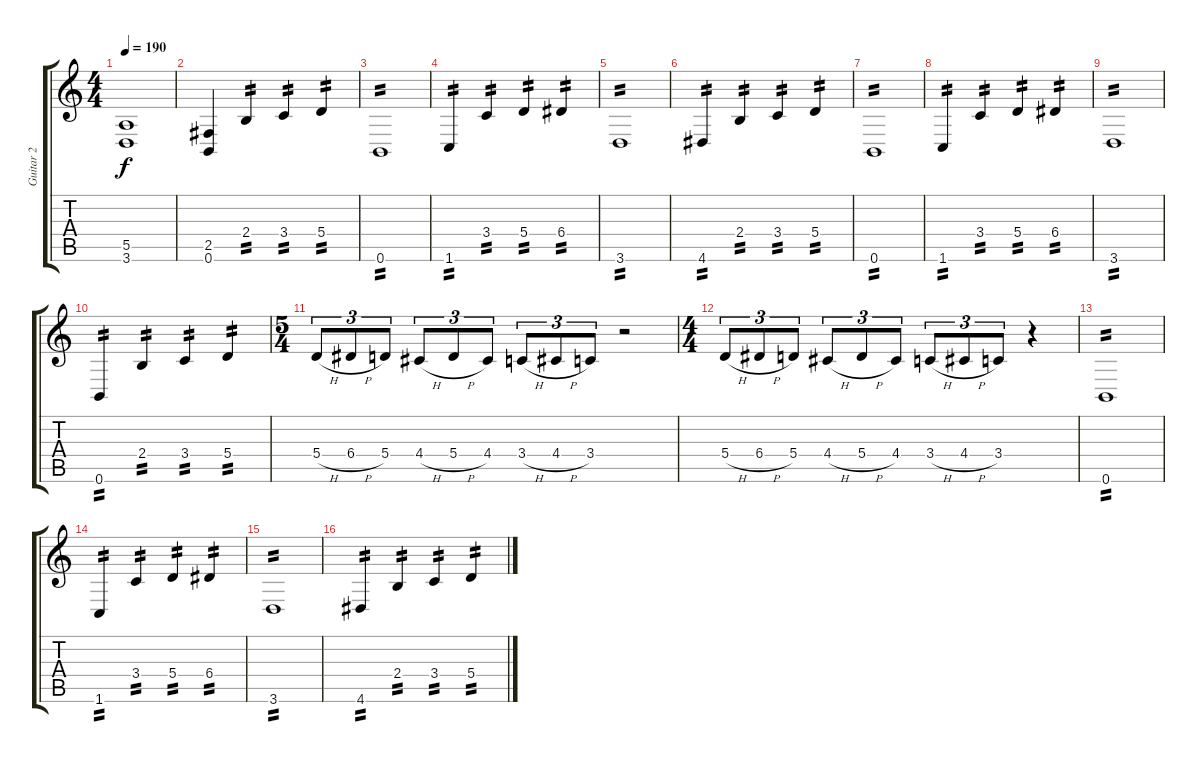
\track ("Guitar 2" "Guitar 2") {instrument distortionguitar}
\staff {score tabs}
\tuning (B3 Gb3 D3 A2 E2 B1) {hide}
\ts (4 4)
\tempo 190
\clef g2
\ks aminor
(5.5 3.6).1{dy f} |
(2.5 0.6).4 2.4.4{tp 2} 3.4.4{tp 2} 5.4.4{tp 2} |
0.6.1{tp 2} |
1.6.4{tp 2} 3.4.4{tp 2} 5.4.4{tp 2} 6.4.4{tp 2} |
3.6.1{tp 2} |
4.6.4{tp 2} 2.4.4{tp 2} 3.4.4{tp 2} 5.4.4{tp 2} |
0.6.1{tp 2} |
1.6.4{tp 2} 3.4.4{tp 2} 5.4.4{tp 2} 6.4.4{tp 2} |
3.6.1{tp 2} |
0.6.4{tp 2} 2.4.4{tp 2} 3.4.4{tp 2} 5.4.4{tp 2} |
\ts (5 4)
5.4{h}.8{tu (3 2)} 6.4{h}.8{tu (3 2)} 5.4.8{tu (3 2)} 4.4{h}.8{tu (3 2)} 5.4{h}.8{tu (3 2)} 4.4.8{tu (3 2)} 3.4{h}.8{tu (3 2)} 4.4{h}.8{tu (3 2)} 3.4.8{tu (3 2)} r.2 |
\ts (4 4)
5.4{h}.8{tu (3 2)} 6.4{h}.8{tu (3 2)} 5.4.8{tu (3 2)} 4.4{h}.8{tu (3 2)} 5.4{h}.8{tu (3 2)} 4.4.8{tu (3 2)} 3.4{h}.8{tu (3 2)} 4.4{h}.8{tu (3 2)} 3.4.8{tu (3 2)} r.4 |
0.6.1{tp 2} |
1.6.4{tp 2} 3.4.4{tp 2} 5.4.4{tp 2} 6.4.4{tp 2} |
3.6.1{tp 2} |
4.6.4{tp 2} 2.4.4{tp 2} 3.4.4{tp 2} 5.4.4{tp 2}
